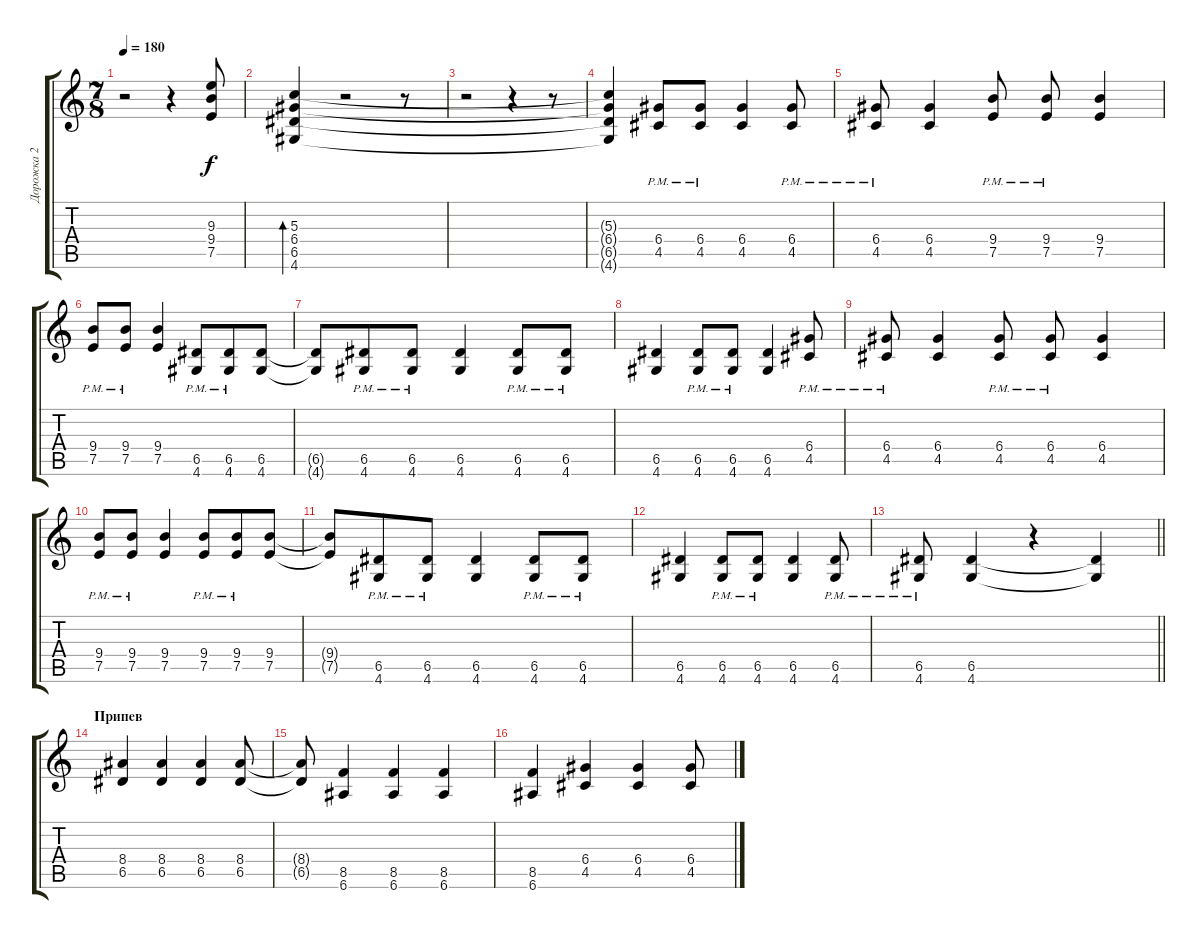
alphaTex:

\track ("Дорожка 2" "Дорожка 2") {instrument overdrivenguitar}
\staff {score tabs}
\tuning (E4 B3 G3 D3 A2 E2) {hide}
\ts (7 8)
\tempo 180
\clef g2
\ks c
r.2{dy f} r.4 (9.3{t} 9.4{t} 7.5{t}).8 |
(5.3 6.4 6.5 4.6).4{bd 240} r.2 r.8 |
r.2 r.4 r.8 |
(5.3{t} 6.4{t} 6.5{t} 4.6{t}).4 (6.4{pm} 4.5{pm}).8 (6.4{pm} 4.5{pm}).8 (6.4 4.5).4 (6.4{pm} 4.5{pm}).8 |
(6.4{pm} 4.5{pm}).8 (6.4 4.5).4 (9.4{pm} 7.5{pm}).8 (9.4{pm} 7.5{pm}).8 (9.4 7.5).4 |
(9.4{pm} 7.5{pm}).8 (9.4{pm} 7.5{pm}).8 (9.4 7.5).4 (6.5 4.6{pm}).8 (6.5 4.6{pm}).8 (6.5 4.6).8 |
(6.5{t} 4.6{t}).8 (6.5{pm} 4.6{pm}).8 (6.5{pm} 4.6{pm}).8 (6.5 4.6).4 (6.5{pm} 4.6{pm}).8 (6.5{pm} 4.6{pm}).8 |
(6.5 4.6).4 (6.5{pm} 4.6{pm}).8 (6.5{pm} 4.6{pm}).8 (6.5 4.6).4 (6.4{pm} 4.5{pm}).8 |
(6.4{pm} 4.5{pm}).8 (6.4 4.5).4 (6.4{pm} 4.5{pm}).8 (6.4{pm} 4.5{pm}).8 (6.4 4.5).4 |
(9.4{pm} 7.5{pm}).8 (9.4{pm} 7.5{pm}).8 (9.4 7.5).4 (9.4{pm} 7.5{pm}).8 (9.4{pm} 7.5{pm}).8 (9.4 7.5).8 |
(9.4{t} 7.5{t}).8 (6.5 4.6{pm}).8 (6.5 4.6{pm}).8 (6.5 4.6).4 (6.5{pm} 4.6{pm}).8 (6.5{pm} 4.6{pm}).8 |
(6.5 4.6).4 (6.5{pm} 4.6{pm}).8 (6.5{pm} 4.6{pm}).8 (6.5 4.6).4 (6.5{pm} 4.6{pm}).8 |
\barLineRight lightlight
(6.5{pm} 4.6{pm}).8 (6.5 4.6).4 r.4 (6.5{t} 4.6{t}).4 |
\section ("" "Припев")
(8.4 6.5).4 (8.4 6.5).4 (8.4 6.5).4 (8.4 6.5).8 |
(8.4{t} 6.5{t}).8 (8.5 6.6).4 (8.5 6.6).4 (8.5 6.6).4 |
(8.5 6.6).4 (6.4 4.5).4 (6.4 4.5).4 (6.4 4.5).8
